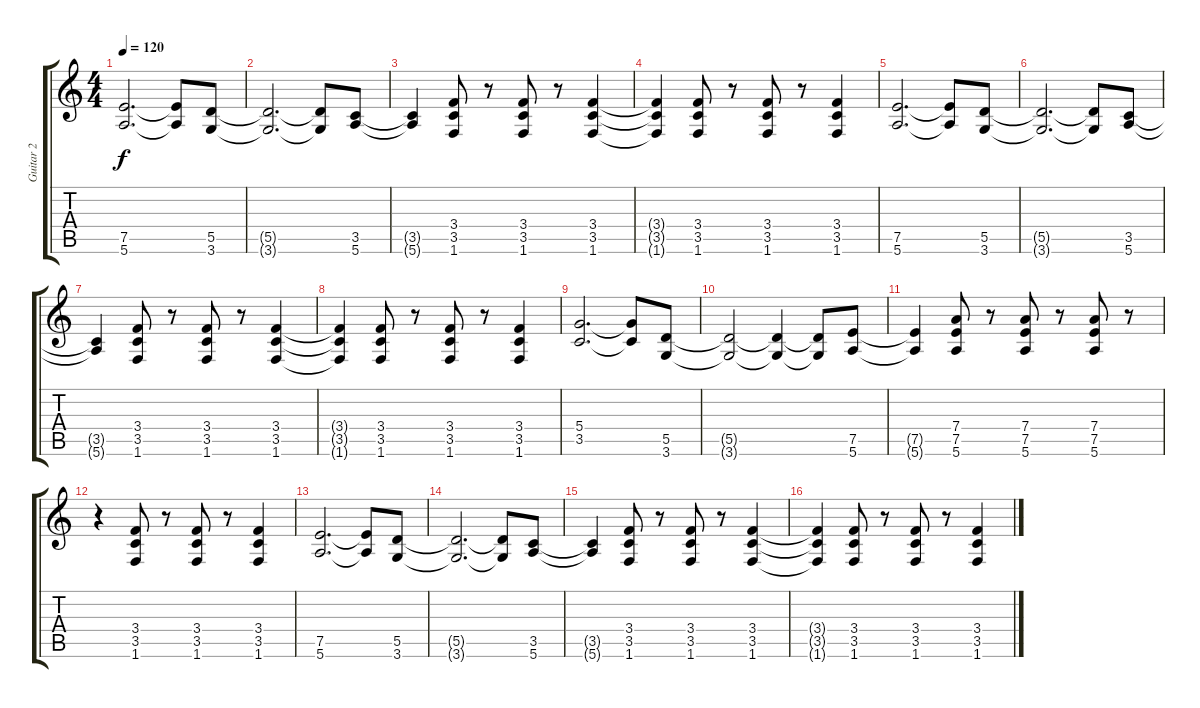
\track ("Guitar 2" "Guitar 2") {instrument overdrivenguitar}
\staff {score tabs}
\tuning (E4 B3 G3 D3 A2 E2) {hide}
\ts (4 4)
\tempo 120
\clef g2
\ks c
(7.5 5.6).2{d dy f} (7.5{t} 5.6{t}).8 (5.5 3.6).8 |
(5.5{t} 3.6{t}).2{d} (5.5{t} 3.6{t}).8 (3.5 5.6).8 |
(3.5{t} 5.6{t}).4 (3.4 3.5 1.6).8 r.8 (3.4 3.5 1.6).8 r.8 (3.4 3.5 1.6).4 |
(3.4{t} 3.5{t} 1.6{t}).4 (3.4 3.5 1.6).8 r.8 (3.4 3.5 1.6).8 r.8 (3.4 3.5 1.6).4 |
(7.5 5.6).2{d} (7.5{t} 5.6{t}).8 (5.5 3.6).8 |
(5.5{t} 3.6{t}).2{d} (5.5{t} 3.6{t}).8 (3.5 5.6).8 |
(3.5{t} 5.6{t}).4 (3.4 3.5 1.6).8 r.8 (3.4 3.5 1.6).8 r.8 (3.4 3.5 1.6).4 |
(3.4{t} 3.5{t} 1.6{t}).4 (3.4 3.5 1.6).8 r.8 (3.4 3.5 1.6).8 r.8 (3.4 3.5 1.6).4 |
(5.4 3.5).2{d} (5.4{t} 3.5{t}).8 (5.5 3.6).8 |
(5.5{t} 3.6{t}).2 (5.5{t} 3.6{t}).4 (5.5{t} 3.6{t}).8 (7.5 5.6).8 |
(7.5{t} 5.6{t}).4 (7.4 7.5 5.6).8 r.8 (7.4 7.5 5.6).8 r.8 (7.4 7.5 5.6).8 r.8 |
r.4 (3.4 3.5 1.6).8 r.8 (3.4 3.5 1.6).8 r.8 (3.4 3.5 1.6).4 |
(7.5 5.6).2{d} (7.5{t} 5.6{t}).8 (5.5 3.6).8 |
(5.5{t} 3.6{t}).2{d} (5.5{t} 3.6{t}).8 (3.5 5.6).8 |
(3.5{t} 5.6{t}).4 (3.4 3.5 1.6).8 r.8 (3.4 3.5 1.6).8 r.8 (3.4 3.5 1.6).4 |
(3.4{t} 3.5{t} 1.6{t}).4 (3.4 3.5 1.6).8 r.8 (3.4 3.5 1.6).8 r.8 (3.4 3.5 1.6).4
